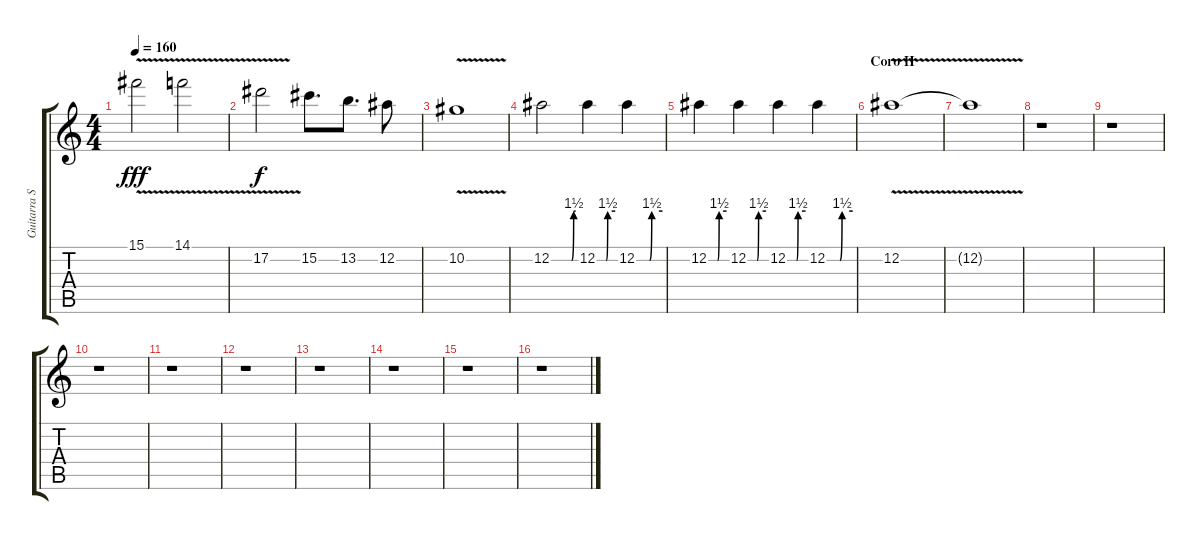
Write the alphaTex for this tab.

\track ("Guitarra Solo I" "Guitarra S") {instrument distortionguitar}
\staff {score tabs}
\tuning (Eb4 Bb3 Gb3 Db3 Ab2 Eb2) {hide}
\ts (4 4)
\tempo 160
\clef g2
\ks c
15.1{v}.2{dy fff} 14.1{v}.2 |
17.2{v}.2{dy f} 15.2.8{d} 13.2.8{d} 12.2.8 |
10.2{v}.1 |
12.2{be (custom 0 0 30 0 50 0 55 6 60 6)}.2 12.2{be (custom 0 0 30 0 35 6 60 6)}.4 12.2{be (custom 0 0 30 0 35 6 60 6)}.4 |
12.2{be (custom 0 0 30 0 35 6 60 6)}.4 12.2{be (custom 0 0 30 0 35 6 60 6)}.4 12.2{be (custom 0 0 30 0 35 6 60 6)}.4 12.2{be (custom 0 0 30 0 35 6 60 6)}.4 |
\section ("" "Coro II")
12.2{v}.1{volume 6} |
12.2{v t}.1 |
r.1 |
r.1 |
r.1 |
r.1 |
r.1 |
r.1 |
r.1 |
r.1 |
r.1
